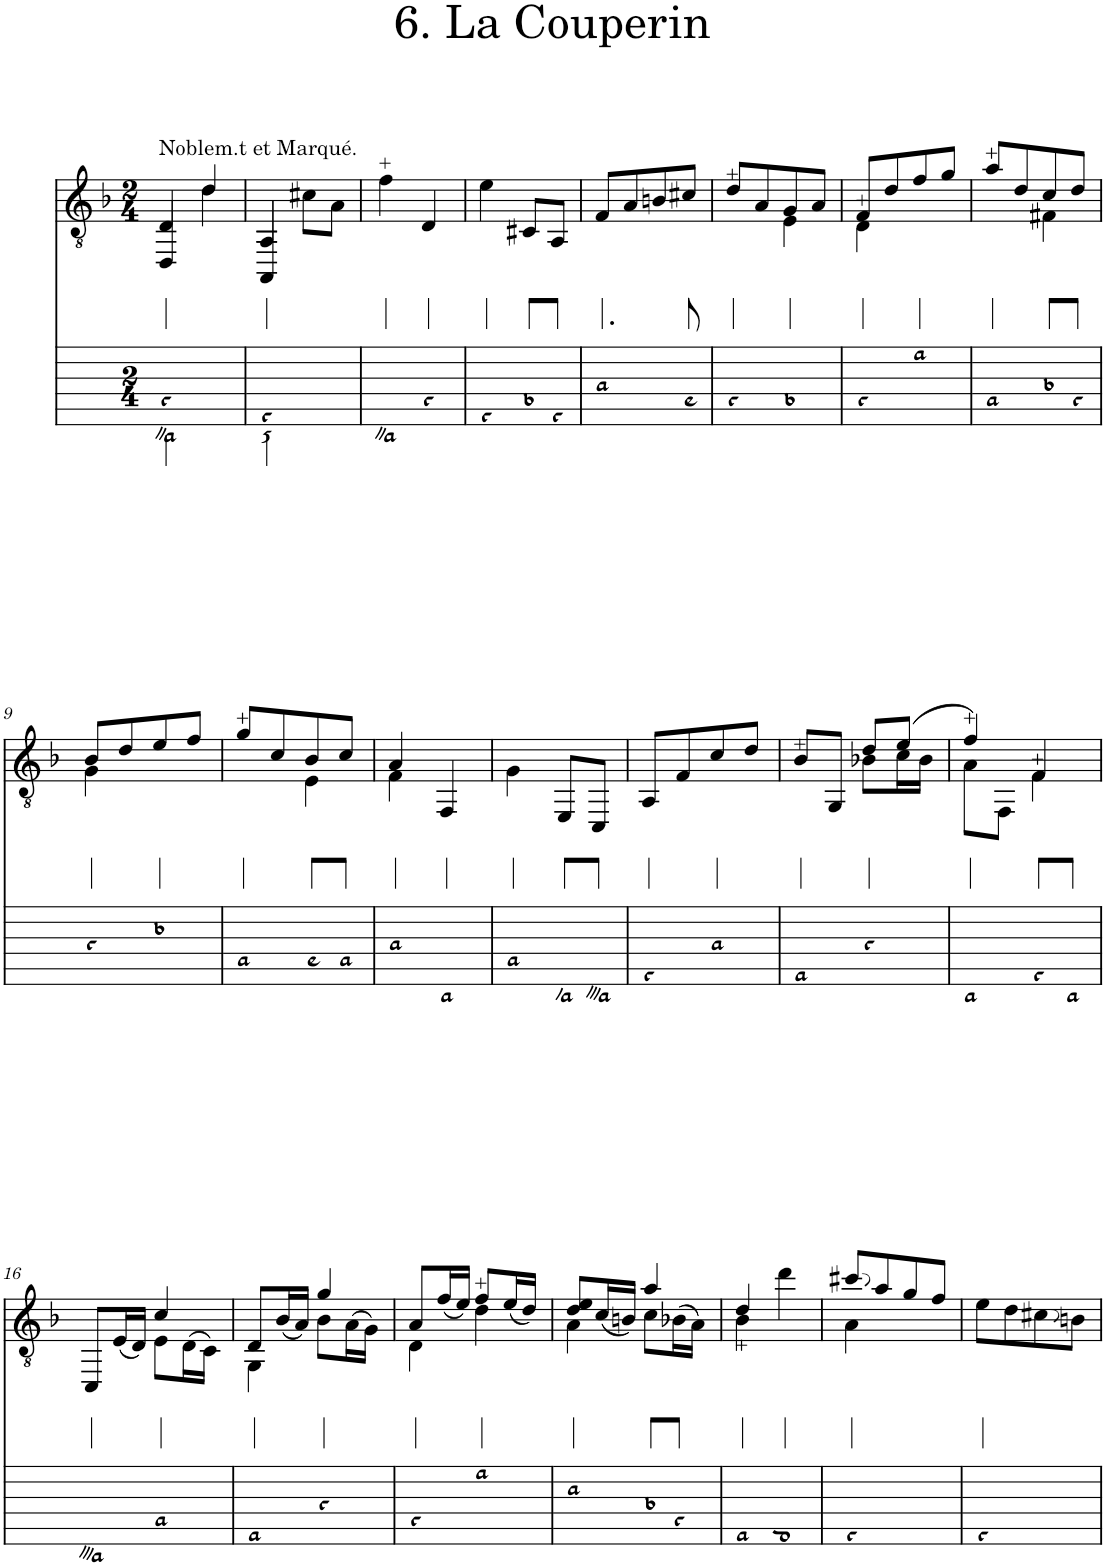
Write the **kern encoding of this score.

**kern	**kern
*part2	*part1
*staff2	*staff1
*I"Continuo	*I"Viola da gamba
*stria6	*
*	*clefGv2
*k[b-]	*k[b-]
*M2/4	*M2/4
=1	=1
*^	*^
!	!	!LO:TX:a:t=Noblem.t et Marqué.	!
4D/	4DD\	4D/	4DD/
4r	4r	4d/	4d\
=2	=2	=2	=2
4AA/	4AAA\	4AA/	4AAA/
4r	4r	8c#X\L	4ryy
.	.	8A\J	.
*v	*v	*	*
*	*v	*v
=3	=3
4DD/	4f\
4D/	4D/
=4	=4
4AA/	4e\
8C#X/L	8C#X/L
8AA/J	8AA/J
=5	=5
4.F/	8F/L
.	8A/
.	8Bn/
8E/	8c#X/J
=6	=6
*	*^
4D/	8d/L	4ryy
.	8A/	.
4C#X/	8G/	4E\
.	8A/J	.
=7	=7	=7
4D/	8F/L	4D\
.	8d/	.
4d/	8f/	4ryy
.	8g/J	.
=8	=8	=8
4C/	8a/L	4ryy
.	8d/	.
8F#X/L	8c/	4F#X\
8D/J	8d/J	.
!!LO:LB:g=z	!!
=9	=9	=9
4G/	8B-/L	4G\
.	8d/	.
4B-X/	8e/	4ryy
.	8f/J	.
=10	=10	=10
4C/	8g/L	4ryy
.	8c/	.
8E/L	8B-/	4E\
8C/J	8c/J	.
=11	=11	=11
4F/	4A/	4F\
4FF/	4FF/	4ryy
*	*v	*v
=12	=12
4C/	4G\
8EE/L	8EE/L
8CC/J	8CC/J
=13	=13
4AA/	8AA/L
.	8F/
4F/	8c/
.	8d/J
=14	=14
*	*^
4GG/	8B-/L	4ryy
.	8GG/J	.
4G/	8d/L	8B-X\L
.	(>8e/J	16c\L
.	.	16B-\JJ
=15	=15	=15
4FF/	4f/)	8A\L
.	.	8FF\J
8AA/L	4F/	4F\
8FF/J	.	.
!!LO:LB:g=z	!!
=16	=16	=16
4CC/	8CC/L	4ryy
.	(<16E/L	.
.	16D/JJ)	.
4C/	8E\L	4c/
.	(>16D\L	.
.	16C\JJ)	.
=17	=17	=17
4GG/	8D/L	4GG\
.	(<16B-/L	.
.	16A/JJ)	.
4G/	8B-\L	4g/
.	(>16A\L	.
.	16G\JJ)	.
=18	=18	=18
4D/	8A/L	4D\
.	(<16f/L	.
.	16e/JJ)	.
4d/	8f/L	4d\
.	(<16e/L	.
.	16d/JJ)	.
=19	=19	=19
4A/	8d/ 8e/L	4A\
.	(<16c/L	.
.	16Bn/JJ)	.
8F#X/L	8c\L	4a/
8D/J	(>16B-X\L	.
.	16A\JJ)	.
=20	=20	=20
4GG/	4d/	4B-\
4BB-X/	4dd\	4ryy
=21	=21	=21
4AA/	8cc#X/L	4A\
.	8a/	.
4r	8g/	4ryy
.	8f/J	.
*	*v	*v
=22	=22
4AA/	8e\L
.	8d\
4r	8c#X\
.	8Bn\J
=	=
*-	*-
